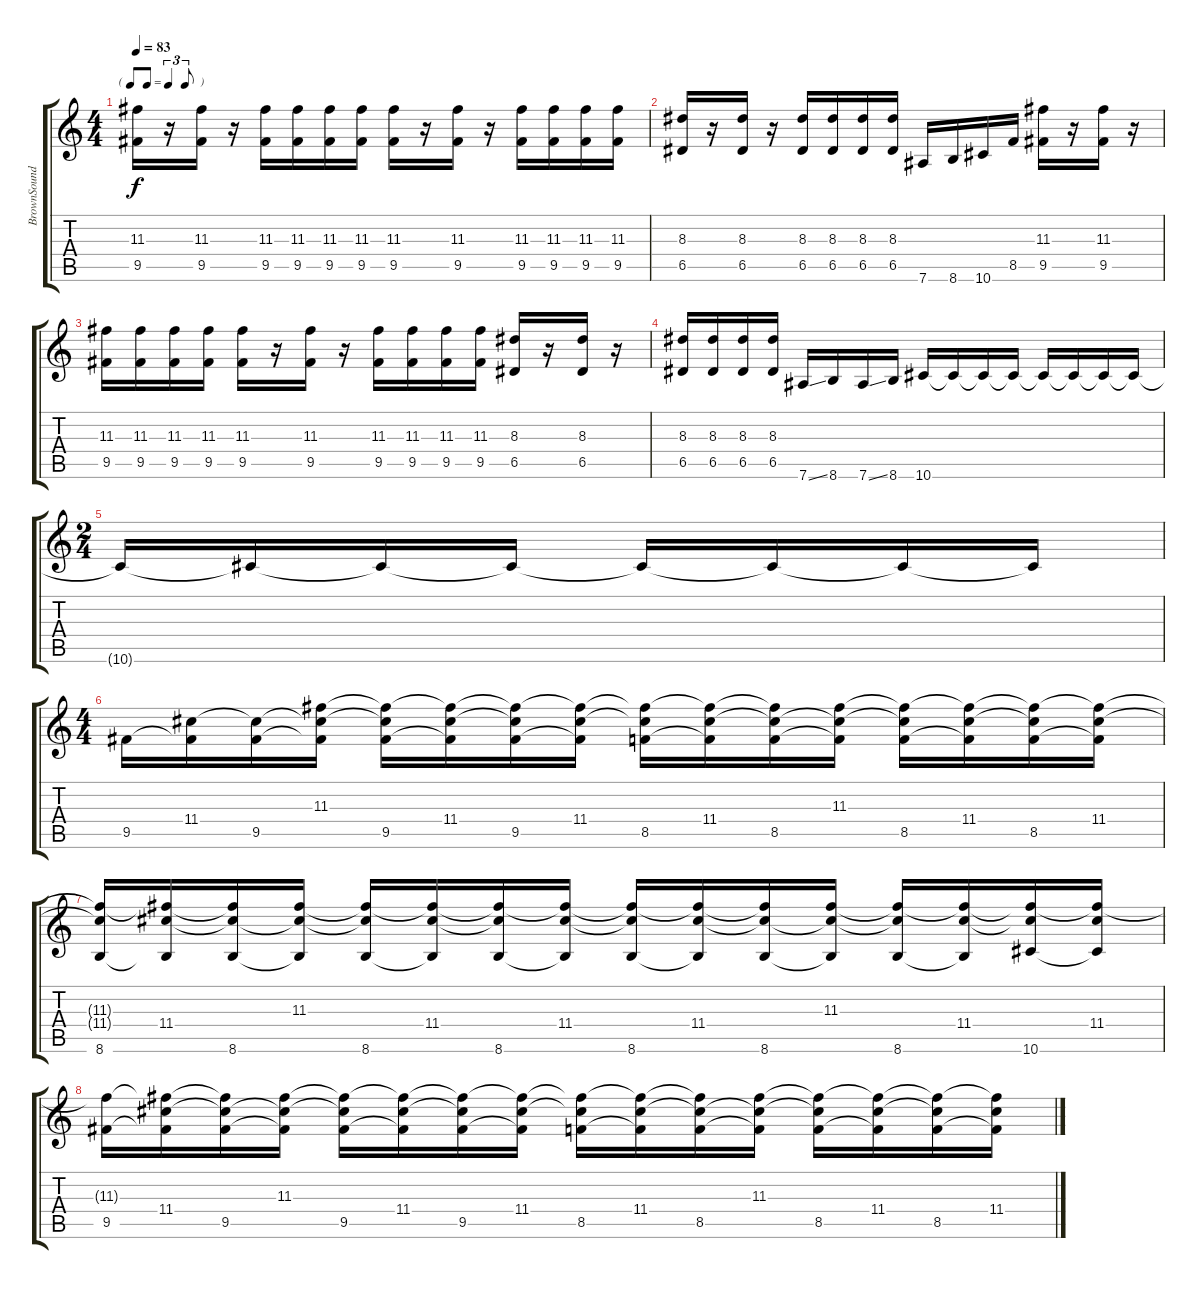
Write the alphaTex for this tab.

\track ("BrownSound" "BrownSound") {instrument distortionguitar}
\staff {score tabs}
\tuning (E4 B3 G3 D3 A2 Eb2) {hide}
\ts (4 4)
\tf triplet8th
\tempo 83
\clef g2
\ks c
(11.3 9.5).16{dy f} r.16 (11.3 9.5).16 r.16 (11.3 9.5).16 (11.3 9.5).16 (11.3 9.5).16 (11.3 9.5).16 (11.3 9.5).16 r.16 (11.3 9.5).16 r.16 (11.3 9.5).16 (11.3 9.5).16 (11.3 9.5).16 (11.3 9.5).16 |
(8.3 6.5).16 r.16 (8.3 6.5).16 r.16 (8.3 6.5).16 (8.3 6.5).16 (8.3 6.5).16 (8.3 6.5).16 7.6.16 8.6.16 10.6.16 8.5.16 (11.3 9.5).16 r.16 (11.3 9.5).16 r.16 |
(11.3 9.5).16 (11.3 9.5).16 (11.3 9.5).16 (11.3 9.5).16 (11.3 9.5).16 r.16 (11.3 9.5).16 r.16 (11.3 9.5).16 (11.3 9.5).16 (11.3 9.5).16 (11.3 9.5).16 (8.3 6.5).16 r.16 (8.3 6.5).16 r.16 |
(8.3 6.5).16 (8.3 6.5).16 (8.3 6.5).16 (8.3 6.5).16 7.6{ss}.16 8.6.16 7.6{ss}.16 8.6.16 10.6.16 10.6{t}.16 10.6{t}.16 10.6{t}.16 10.6{t}.16 10.6{t}.16 10.6{t}.16 10.6{t}.16 |
\ts (2 4)
10.6{t}.16 10.6{t}.16 10.6{t}.16 10.6{t}.16 10.6{t}.16 10.6{t}.16 10.6{t}.16 10.6{t}.16 |
\ts (4 4)
9.5.16{instrument electricguitarclean} (11.4 9.5{t}).16 (11.4{t} 9.5).16 (11.3 11.4{t} 9.5{t}).16 (11.3{t} 11.4{t} 9.5).16 (11.3{t} 11.4 9.5{t}).16 (11.3{t} 11.4{t} 9.5).16 (11.3{t} 11.4 9.5{t}).16 (11.3{t} 11.4{t} 8.5).16 (11.3{t} 11.4 8.5{t}).16 (11.3{t} 11.4{t} 8.5).16 (11.3 11.4{t} 8.5{t}).16 (11.3{t} 11.4{t} 8.5).16 (11.3{t} 11.4 8.5{t}).16 (11.3{t} 11.4{t} 8.5).16 (11.3{t} 11.4 8.5{t}).16 |
(11.3{t} 11.4{t} 8.6).16 (11.3{t} 11.4 8.6{t}).16 (11.3{t} 11.4{t} 8.6).16 (11.3 11.4{t} 8.6{t}).16 (11.3{t} 11.4{t} 8.6).16 (11.3{t} 11.4 8.6{t}).16 (11.3{t} 11.4{t} 8.6).16 (11.3{t} 11.4 8.6{t}).16 (11.3{t} 11.4{t} 8.6).16 (11.3{t} 11.4 8.6{t}).16 (11.3{t} 11.4{t} 8.6).16 (11.3 11.4{t} 8.6{t}).16 (11.3{t} 11.4{t} 8.6).16 (11.3{t} 11.4 8.6{t}).16 (11.3{t} 11.4{t} 10.6).16 (11.3{t} 11.4 10.6{t}).16 |
(11.3{t} 9.5).16{instrument electricguitarclean} (11.3{t} 11.4 9.5{t}).16 (11.3{t} 11.4{t} 9.5).16 (11.3 11.4{t} 9.5{t}).16 (11.3{t} 11.4{t} 9.5).16 (11.3{t} 11.4 9.5{t}).16 (11.3{t} 11.4{t} 9.5).16 (11.3{t} 11.4 9.5{t}).16 (11.3{t} 11.4{t} 8.5).16 (11.3{t} 11.4 8.5{t}).16 (11.3{t} 11.4{t} 8.5).16 (11.3 11.4{t} 8.5{t}).16 (11.3{t} 11.4{t} 8.5).16 (11.3{t} 11.4 8.5{t}).16 (11.3{t} 11.4{t} 8.5).16 (11.3{t} 11.4 8.5{t}).16
